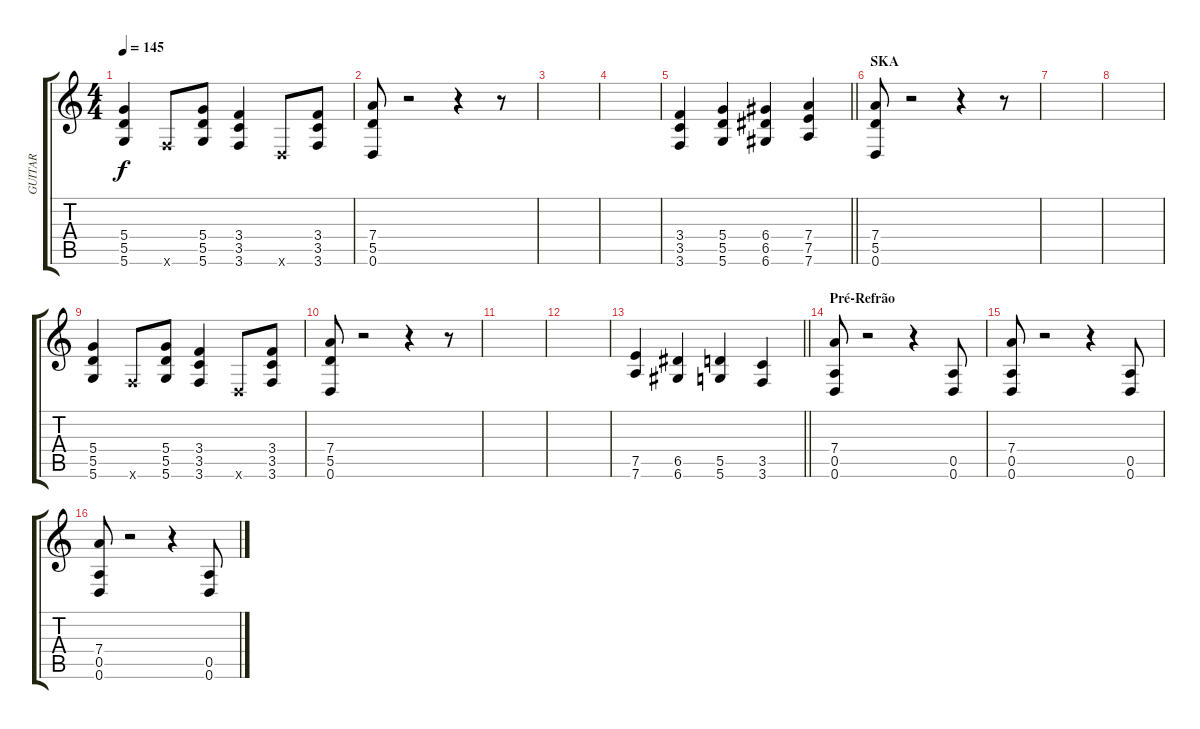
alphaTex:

\track ("GUITAR" "GUITAR") {instrument distortionguitar}
\staff {score tabs}
\tuning (E4 B3 G3 D3 A2 D2) {hide}
\ts (4 4)
\tempo 145
\clef g2
\ks c
(5.4 5.5 5.6).4{dy f} 3.6{x}.8 (5.4 5.5 5.6).8 (3.4 3.5 3.6).4 0.6{x}.8 (3.4 3.5 3.6).8 |
(7.4 5.5 0.6).8 r.2 r.4 r.8 |
|
|
\barLineRight lightlight
(3.4 3.5 3.6).4{instrument distortionguitar} (5.4 5.5 5.6).4 (6.4 6.5 6.6).4 (7.4 7.5 7.6).4 |
\section ("" "SKA")
(7.4 5.5 0.6).8 r.2 r.4 r.8 |
|
|
(5.4 5.5 5.6).4 3.6{x}.8 (5.4 5.5 5.6).8 (3.4 3.5 3.6).4 0.6{x}.8 (3.4 3.5 3.6).8 |
(7.4 5.5 0.6).8 r.2 r.4 r.8 |
|
|
\barLineRight lightlight
(7.5 7.6).4 (6.5 6.6).4 (5.5 5.6).4 (3.5 3.6).4 |
\section ("" "Pré-Refrão")
(7.4 0.5 0.6).8 r.2 r.4 (0.5 0.6).8 |
(7.4 0.5 0.6).8 r.2 r.4 (0.5 0.6).8 |
(7.4 0.5 0.6).8 r.2 r.4 (0.5 0.6).8
